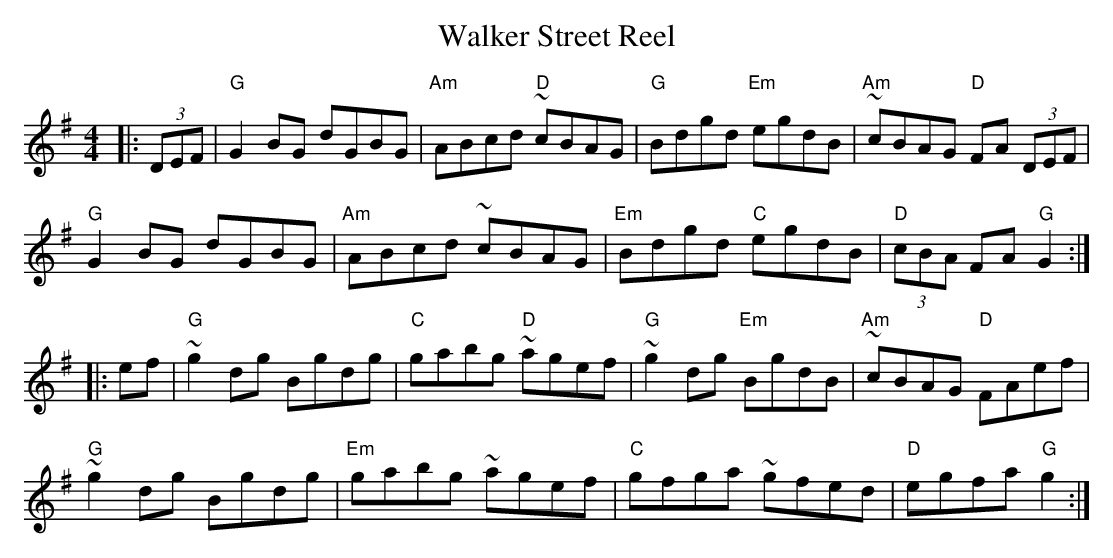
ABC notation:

X:1
T: Walker Street Reel
M: 4/4
L: 1/8
K: G
|:(3DEF|\
"G"G2BG dGBG|"Am"ABcd "D"~cBAG|"G"Bdgd "Em"egdB|"Am"~cBAG "D"FA (3DEF|
"G"G2BG dGBG|"Am"ABcd ~cBAG|"Em"Bdgd "C"egdB|"D"(3cBA FA "G"G2:|
|:ef|\
"G"~g2dg Bgdg|"C"gabg "D"~agef|"G"~g2dg "Em"BgdB|"Am"~cBAG "D"FAef|
"G"~g2dg Bgdg|"Em"gabg ~agef|"C"gfga ~gfed|"D"egfa "G"g2:|
